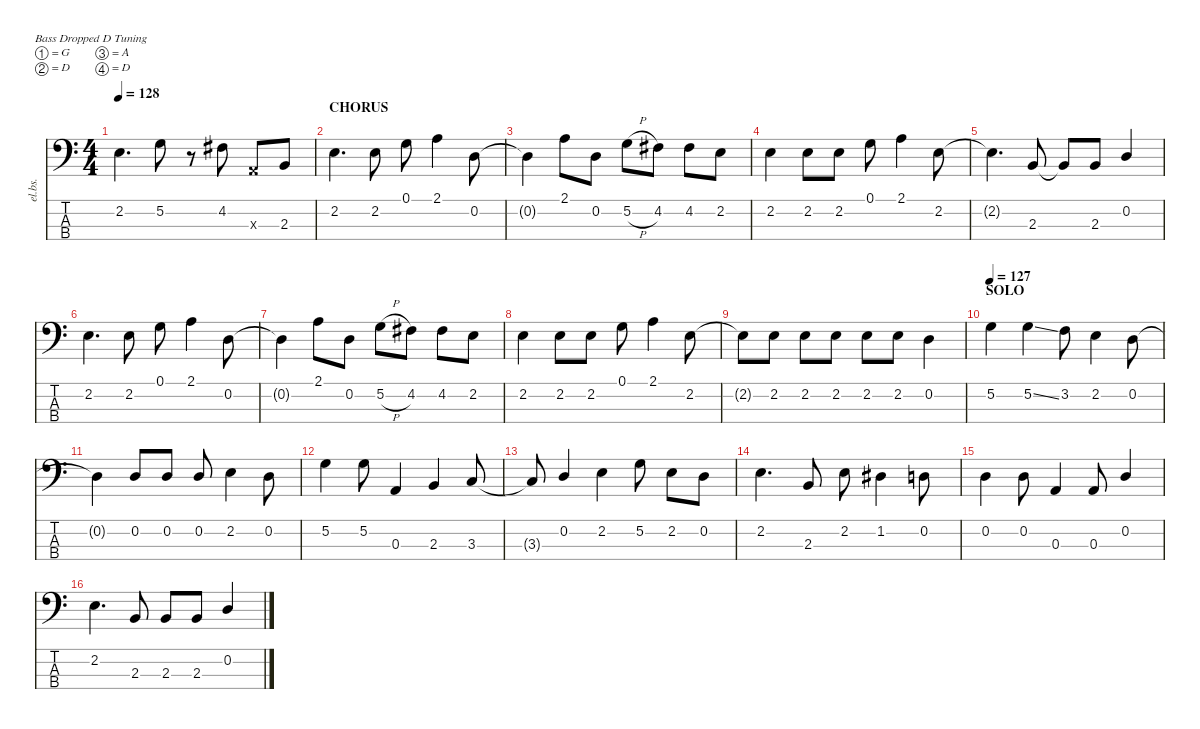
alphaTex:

\defaultSystemsLayout 4
\hideDynamics
\bracketExtendMode nobrackets
\otherSystemsTrackNameOrientation horizontal
\track ("Bass" "el.bs.") {defaultSystemsLayout 8 instrument electricbassfinger}
\staff {score tabs}
\tuning (G2 D2 A1 D1)
\ts (4 4)
\tempo 128
\clef f4
\ks c
2.2.4{d dy f beam Down} 5.2.8{beam Down} r.8{beam Down} 4.2{acc #}.8{beam Down} 0.3{x}.8{dy ff beam Up} 2.3.8{dy f beam Up} |
\section ("" "CHORUS")
2.2.4{d beam Down} 2.2.8{beam Down} 0.1.8{beam Down} 2.1.4{beam Down} 0.2.8{beam Down} |
0.2{t}.4{beam Down} 2.1.8{beam Down} 0.2.8{beam Down} 5.2{h}.8{beam Down} 4.2{acc #}.8{beam Down} 4.2{acc #}.8{beam Down} 2.2.8{beam Down} |
2.2.4{beam Down} 2.2.8{beam Down} 2.2.8{beam Down} 0.1.8{beam Down} 2.1.4{beam Down} 2.2.8{beam Down} |
2.2{t}.4{d beam Down} 2.3.8{beam Up} 2.3{t}.8{beam Up} 2.3.8{beam Up} 0.2.4{beam Up} |
2.2.4{d beam Down} 2.2.8{beam Down} 0.1.8{beam Down} 2.1.4{beam Down} 0.2.8{beam Down} |
0.2{t}.4{beam Down} 2.1.8{beam Down} 0.2.8{beam Down} 5.2{h}.8{beam Down} 4.2{acc #}.8{beam Down} 4.2{acc #}.8{beam Down} 2.2.8{beam Down} |
2.2.4{beam Down} 2.2.8{beam Down} 2.2.8{beam Down} 0.1.8{beam Down} 2.1.4{beam Down} 2.2.8{beam Down} |
2.2{t}.8{beam Down} 2.2.8{beam Down} 2.2.8{beam Down} 2.2.8{beam Down} 2.2.8{beam Down} 2.2.8{beam Down} 0.2.4{beam Down} |
\section ("" "SOLO ")
\tempo 127
5.2.4{beam Down} 5.2{ss}.4{beam Down} 3.2.8{beam Down} 2.2.4{beam Down} 0.2.8{beam Down} |
0.2{t}.4{beam Down} 0.2.8{beam Up} 0.2.8{beam Up} 0.2.8{beam Up} 2.2.4{beam Down} 0.2.8{beam Down} |
5.2.4{beam Down} 5.2.8{beam Down} 0.3.4{beam Up} 2.3.4{beam Up} 3.3.8{beam Up} |
3.3{t}.8{beam Up} 0.2.4{beam Up} 2.2.4{beam Down} 5.2.8{beam Down} 2.2.8{beam Down} 0.2.8{beam Down} |
2.2.4{d beam Down} 2.3.8{beam Up} 2.2.8{beam Down} 1.2{acc #}.4{beam Down} 0.2.8{beam Down} |
0.2.4{beam Down} 0.2.8{beam Down} 0.3.4{beam Up} 0.3.8{beam Up} 0.2.4{beam Up} |
2.2.4{d beam Down} 2.3.8{beam Up} 2.3.8{beam Up} 2.3.8{beam Up} 0.2.4{beam Up}
